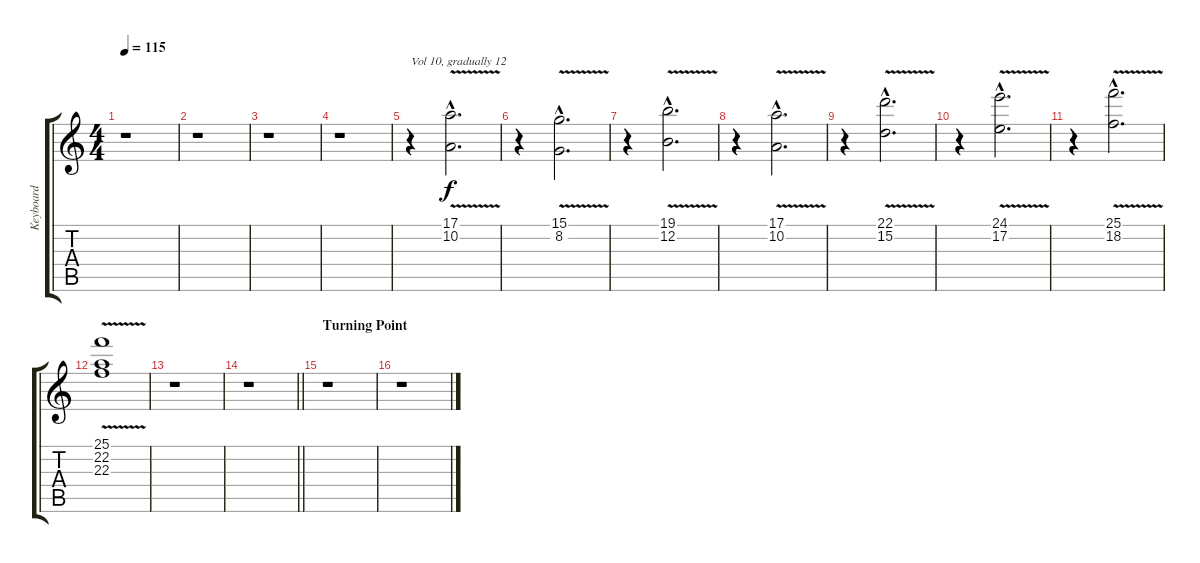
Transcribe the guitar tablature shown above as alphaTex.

\track ("Keyboard" "Keyboard") {instrument drawbarorgan}
\staff {score tabs}
\tuning (E4 B3 G3 D3 A2 E2) {hide}
\ts (4 4)
\tempo 115
\clef g2
\ks c
r.1{dy f} |
r.1 |
r.1 |
r.1 |
r.4{txt "Vol 10, gradually 12" volume 12} (17.1{v hac} 10.2{hac}).2{d volume 12} |
r.4 (15.1{v hac} 8.2{hac}).2{d} |
r.4 (19.1{v hac} 12.2{hac}).2{d} |
r.4 (17.1{v hac} 10.2{hac}).2{d} |
r.4 (22.1{v hac} 15.2{hac}).2{d} |
r.4 (24.1{v hac} 17.2{hac}).2{d} |
r.4 (25.1{v hac} 18.2{hac}).2{d} |
(25.1{v} 22.2{v} 22.3).1 |
r.1 |
\barLineRight lightlight
r.1 |
\section ("" "Turning Point")
r.1 |
r.1
